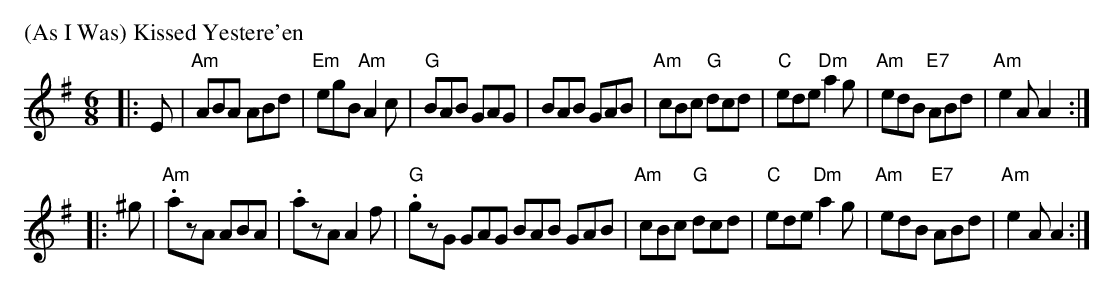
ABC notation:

X:1
P: (As I Was) Kissed Yestere'en
M: 6/8
L: 1/8
K: ADor
|: E | "Am"ABA ABd | "Em"egB "Am"A2c | "G"BAB GAG | BAB GAB \
     | "Am"cBc "G"dcd | "C"ede "Dm"a2g | "Am"edB "E7"ABd | "Am"e2A A2 :|
|: ^g | "Am".azA ABA | .azA A2f | "G".gzG GAG BAB GAB \
     | "Am"cBc "G"dcd | "C"ede "Dm"a2g | "Am"edB "E7"ABd | "Am"e2A A2 :|
